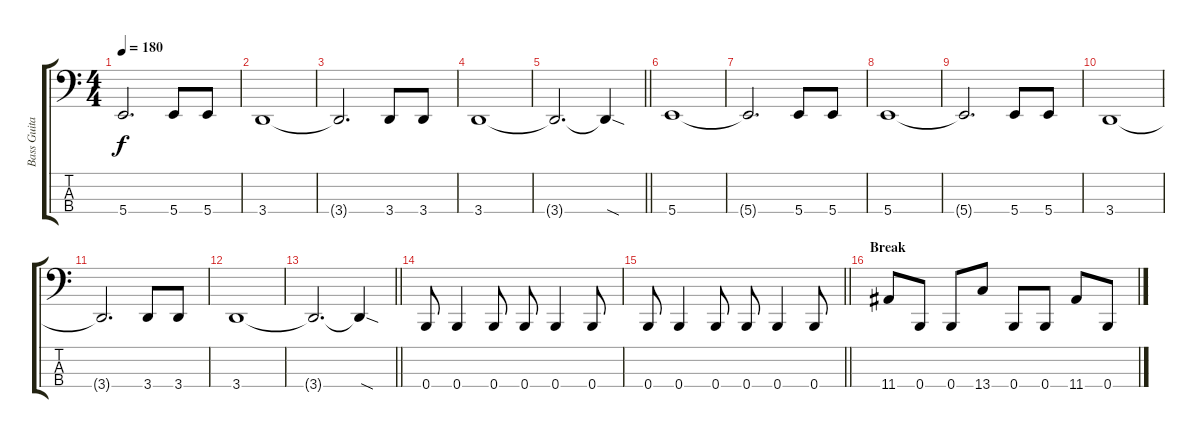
\track ("Bass Guitar" "Bass Guita") {instrument electricbassfinger}
\staff {score tabs}
\tuning (D2 A1 E1 B0) {hide}
\ts (4 4)
\tempo 180
\clef f4
\ks c
5.4{t}.2{d dy f} 5.4.8 5.4.8 |
3.4.1 |
3.4{t}.2{d} 3.4.8 3.4.8 |
3.4.1 |
\barLineRight lightlight
3.4{t}.2{d} 3.4{sod t}.4 |
5.4.1 |
5.4{t}.2{d} 5.4.8 5.4.8 |
5.4.1 |
5.4{t}.2{d} 5.4.8 5.4.8 |
3.4.1 |
3.4{t}.2{d} 3.4.8 3.4.8 |
3.4.1 |
\barLineRight lightlight
3.4{t}.2{d} 3.4{sod t}.4 |
0.4.8 0.4.4 0.4.8 0.4.8 0.4.4 0.4.8 |
\barLineRight lightlight
0.4.8 0.4.4 0.4.8 0.4.8 0.4.4 0.4.8 |
\section ("" "Break")
11.4.8 0.4.8 0.4.8 13.4.8 0.4.8 0.4.8 11.4.8 0.4.8
